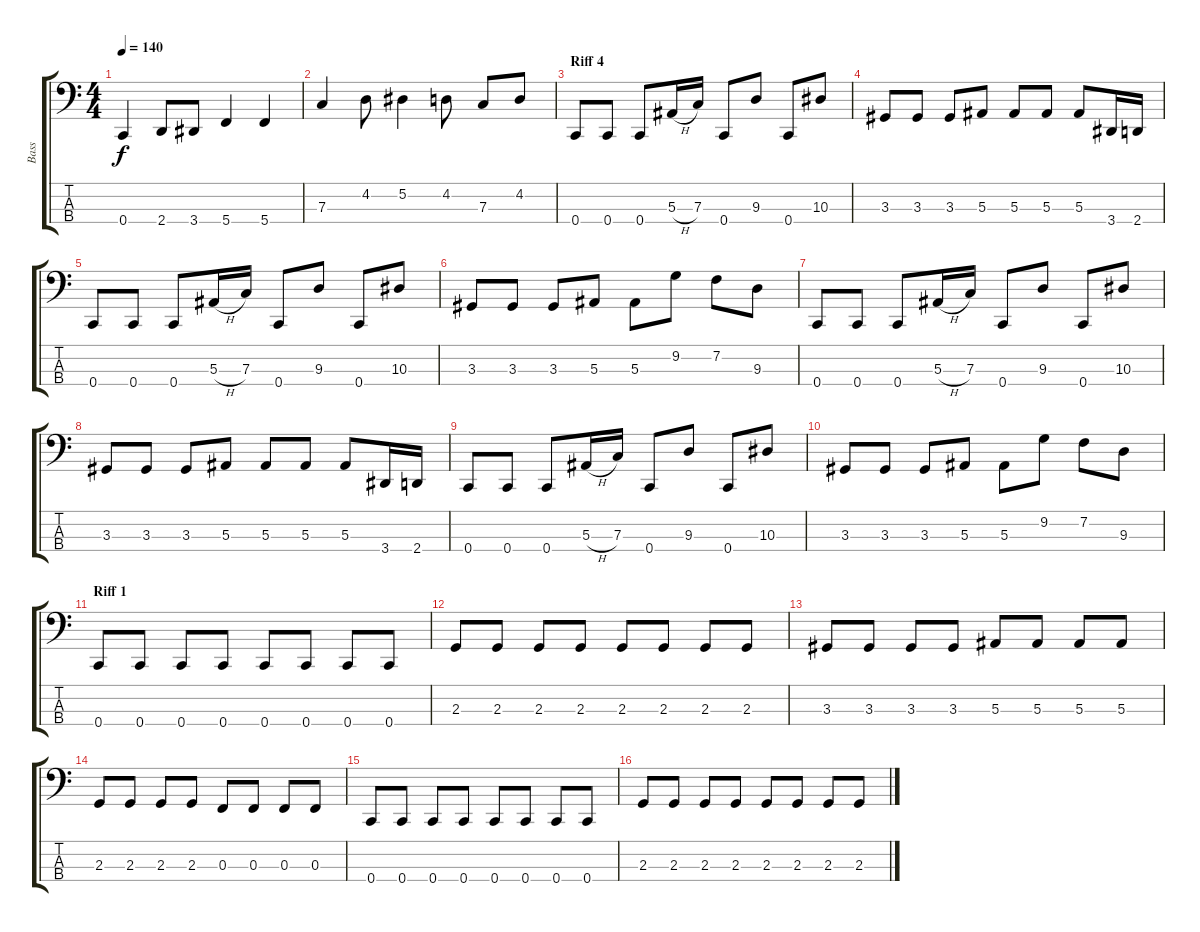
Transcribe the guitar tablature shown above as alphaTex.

\track ("Bass" "Bass") {instrument electricbasspick}
\staff {score tabs}
\tuning (Eb2 Bb1 F1 C1) {hide}
\ts (4 4)
\tempo 140
\clef f4
\ks c
0.4.4{dy f} 2.4.8 3.4.8 5.4.4 5.4.4 |
7.3.4 4.2.8 5.2.4 4.2.8 7.3.8 4.2.8 |
\section ("" "Riff 4")
0.4.8 0.4.8 0.4.8 5.3{h}.16 7.3.16 0.4.8 9.3.8 0.4.8 10.3.8 |
3.3.8 3.3.8 3.3.8 5.3.8 5.3.8 5.3.8 5.3.8 3.4.16 2.4.16 |
0.4.8 0.4.8 0.4.8 5.3{h}.16 7.3.16 0.4.8 9.3.8 0.4.8 10.3.8 |
3.3.8 3.3.8 3.3.8 5.3.8 5.3.8 9.2.8 7.2.8 9.3.8 |
0.4.8 0.4.8 0.4.8 5.3{h}.16 7.3.16 0.4.8 9.3.8 0.4.8 10.3.8 |
3.3.8 3.3.8 3.3.8 5.3.8 5.3.8 5.3.8 5.3.8 3.4.16 2.4.16 |
0.4.8 0.4.8 0.4.8 5.3{h}.16 7.3.16 0.4.8 9.3.8 0.4.8 10.3.8 |
3.3.8 3.3.8 3.3.8 5.3.8 5.3.8 9.2.8 7.2.8 9.3.8 |
\section ("" "Riff 1")
0.4.8 0.4.8 0.4.8 0.4.8 0.4.8 0.4.8 0.4.8 0.4.8 |
2.3.8 2.3.8 2.3.8 2.3.8 2.3.8 2.3.8 2.3.8 2.3.8 |
3.3.8 3.3.8 3.3.8 3.3.8 5.3.8 5.3.8 5.3.8 5.3.8 |
2.3.8 2.3.8 2.3.8 2.3.8 0.3.8 0.3.8 0.3.8 0.3.8 |
0.4.8 0.4.8 0.4.8 0.4.8 0.4.8 0.4.8 0.4.8 0.4.8 |
2.3.8 2.3.8 2.3.8 2.3.8 2.3.8 2.3.8 2.3.8 2.3.8
